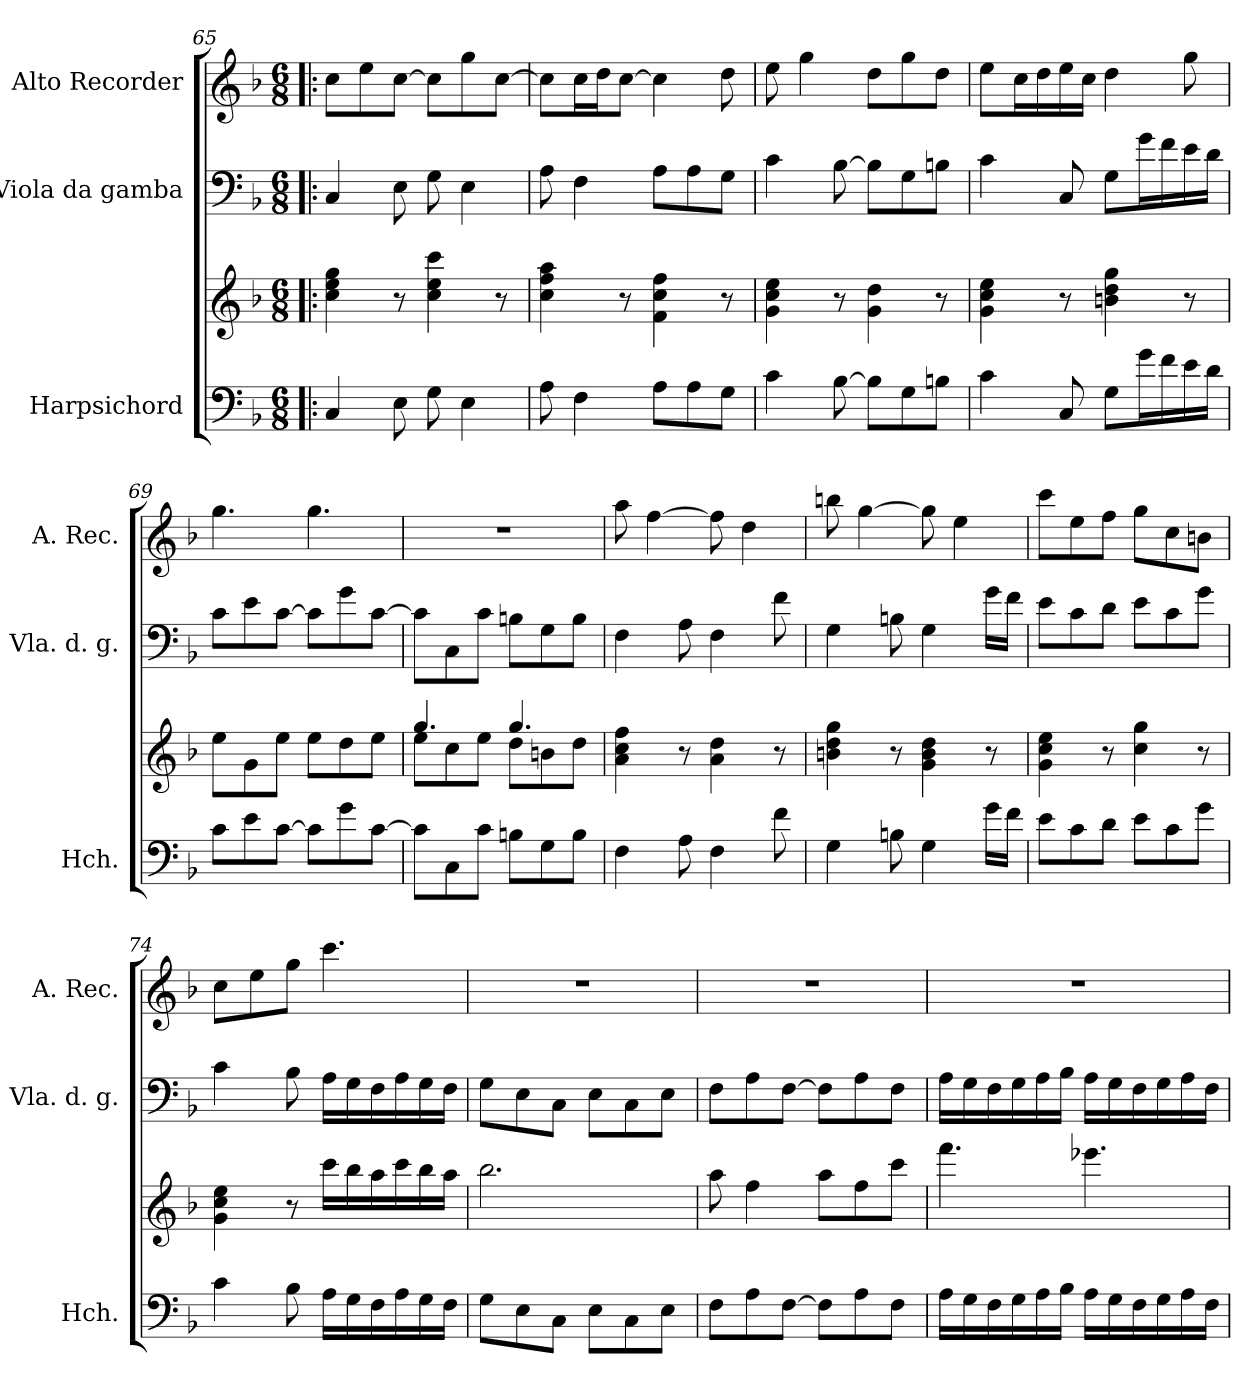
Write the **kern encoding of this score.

**kern	**kern	**kern	**kern
*part3	*part3	*part2	*part1
*staff4	*staff3	*staff2	*staff1
*I"Harpsichord	*	*I"Viola da gamba	*I"Alto Recorder
*I'Hch.	*	*I'Vla. d. g.	*I'A. Rec.
*clefF4	*clefG2	*clefF4	*clefG2
*k[b-]	*k[b-]	*k[b-]	*k[b-]
*M6/8	*M6/8	*M6/8	*M6/8
=65!|:	=65!|:	=65!|:	=65!|:
4C/	4cc\ 4ee\ 4gg\	4C/	8cc\L
.	.	.	8ee\
8E\	8r	8E\	[8cc\J
8G\	4cc\ 4ee\ 4ccc\	8G\	8cc\L]
4E\	.	4E\	8gg\
.	8r	.	[8cc\J
=66	=66	=66	=66
8A\	4cc\ 4ff\ 4aa\	8A\	8cc\L]
4F\	.	4F\	16cc\L
.	.	.	16dd\J
.	8r	.	[8cc\J
8A\L	4f\ 4cc\ 4ff\	8A\L	4cc\]
8A\	.	8A\	.
8G\J	8r	8G\J	8dd\
!!LO:PB:g=z
=67	=67	=67	=67
4c\	4g\ 4cc\ 4ee\	4c\	8ee\
.	.	.	4gg\
[8B-\	8r	[8B-\	.
8B-\L]	4g\ 4dd\	8B-\L]	8dd\L
8G\	.	8G\	8gg\
8Bn\J	8r	8Bn\J	8dd\J
=68	=68	=68	=68
4c\	4g\ 4cc\ 4ee\	4c\	8ee\L
.	.	.	16cc\L
.	.	.	16dd\
8C/	8r	8C/	16ee\
.	.	.	16cc\JJ
8G\L	4bn\ 4dd\ 4gg\	8G\L	4dd\
16g\L	.	16g\L	.
16f\	.	16f\	.
16e\	8r	16e\	8gg\
16d\JJ	.	16d\JJ	.
=69	=69	=69	=69
8c\L	8ee\L	8c\L	4.gg\
8e\	8g\	8e\	.
[8c\J	8ee\J	[8c\J	.
8c\L]	8ee\L	8c\L]	4.gg\
8g\	8dd\	8g\	.
[8c\J	8ee\J	[8c\J	.
=70	=70	=70	=70
*	*^	*	*
8c\L]	4.gg/	8ee\L	8c\L]	2.r
8C\	.	8cc\	8C\	.
8c\J	.	8ee\J	8c\J	.
8Bn\L	4.gg/	8dd\L	8Bn\L	.
8G\	.	8bn\	8G\	.
8B\J	.	8dd\J	8B\J	.
*	*v	*v	*	*
=71	=71	=71	=71
4F\	4a\ 4cc\ 4ff\	4F\	8aa\
.	.	.	[4ff\
8A\	8r	8A\	.
4F\	4a\ 4dd\	4F\	8ff\]
.	.	.	4dd\
8f\	8r	8f\	.
=72	=72	=72	=72
4G\	4bn\ 4dd\ 4gg\	4G\	8bbn\
.	.	.	[4gg\
8Bn\	8r	8Bn\	.
4G\	4g\ 4b\ 4dd\	4G\	8gg\]
.	.	.	4ee\
16g\LL	8r	16g\LL	.
16f\JJ	.	16f\JJ	.
=73	=73	=73	=73
8e\L	4g\ 4cc\ 4ee\	8e\L	8ccc\L
8c\	.	8c\	8ee\
8d\J	8r	8d\J	8ff\J
8e\L	4cc\ 4gg\	8e\L	8gg\L
8c\	.	8c\	8cc\
8g\J	8r	8g\J	8bn\J
=74	=74	=74	=74
4c\	4g\ 4cc\ 4ee\	4c\	8cc\L
.	.	.	8ee\
8B-\	8r	8B-\	8gg\J
16A\LL	16ccc\LL	16A\LL	4.ccc\
16G\	16bb-\	16G\	.
16F\	16aa\	16F\	.
16A\	16ccc\	16A\	.
16G\	16bb-\	16G\	.
16F\JJ	16aa\JJ	16F\JJ	.
=75	=75	=75	=75
8G\L	2.bb-\	8G\L	2.r
8E\	.	8E\	.
8C\J	.	8C\J	.
8E\L	.	8E\L	.
8C\	.	8C\	.
8E\J	.	8E\J	.
!!LO:LB:g=z
=76	=76	=76	=76
8F\L	8aa\	8F\L	2.r
8A\	4ff\	8A\	.
[8F\J	.	[8F\J	.
8F\L]	8aa\L	8F\L]	.
8A\	8ff\	8A\	.
8F\J	8ccc\J	8F\J	.
=77	=77	=77	=77
16A\LL	4.fff\	16A\LL	2.r
16G\	.	16G\	.
16F\	.	16F\	.
16G\	.	16G\	.
16A\	.	16A\	.
16B-\JJ	.	16B-\JJ	.
16A\LL	4.eee-X\	16A\LL	.
16G\	.	16G\	.
16F\	.	16F\	.
16G\	.	16G\	.
16A\	.	16A\	.
16F\JJ	.	16F\JJ	.
=	=	=	=
*-	*-	*-	*-
